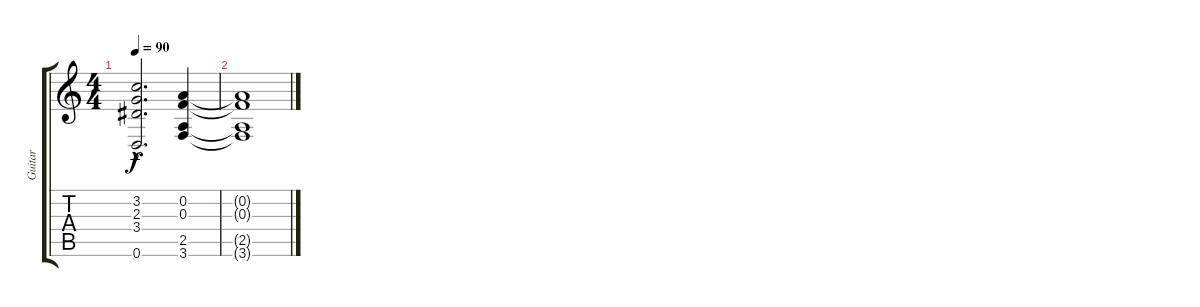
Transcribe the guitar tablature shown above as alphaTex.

\track ("Guitar" "Guitar") {instrument acousticguitarnylon}
\staff {score tabs}
\tuning (D4 A3 F3 C3 G2 D2) {hide}
\ts (4 4)
\tempo 90
\clef g2
\ks c
(3.2{hac} 2.3{hac} 3.4{hac} 0.6{hac}).2{d dy f} (0.2 0.3 2.5 3.6).4 |
(0.2{t} 0.3{t} 2.5{t} 3.6{t}).1
